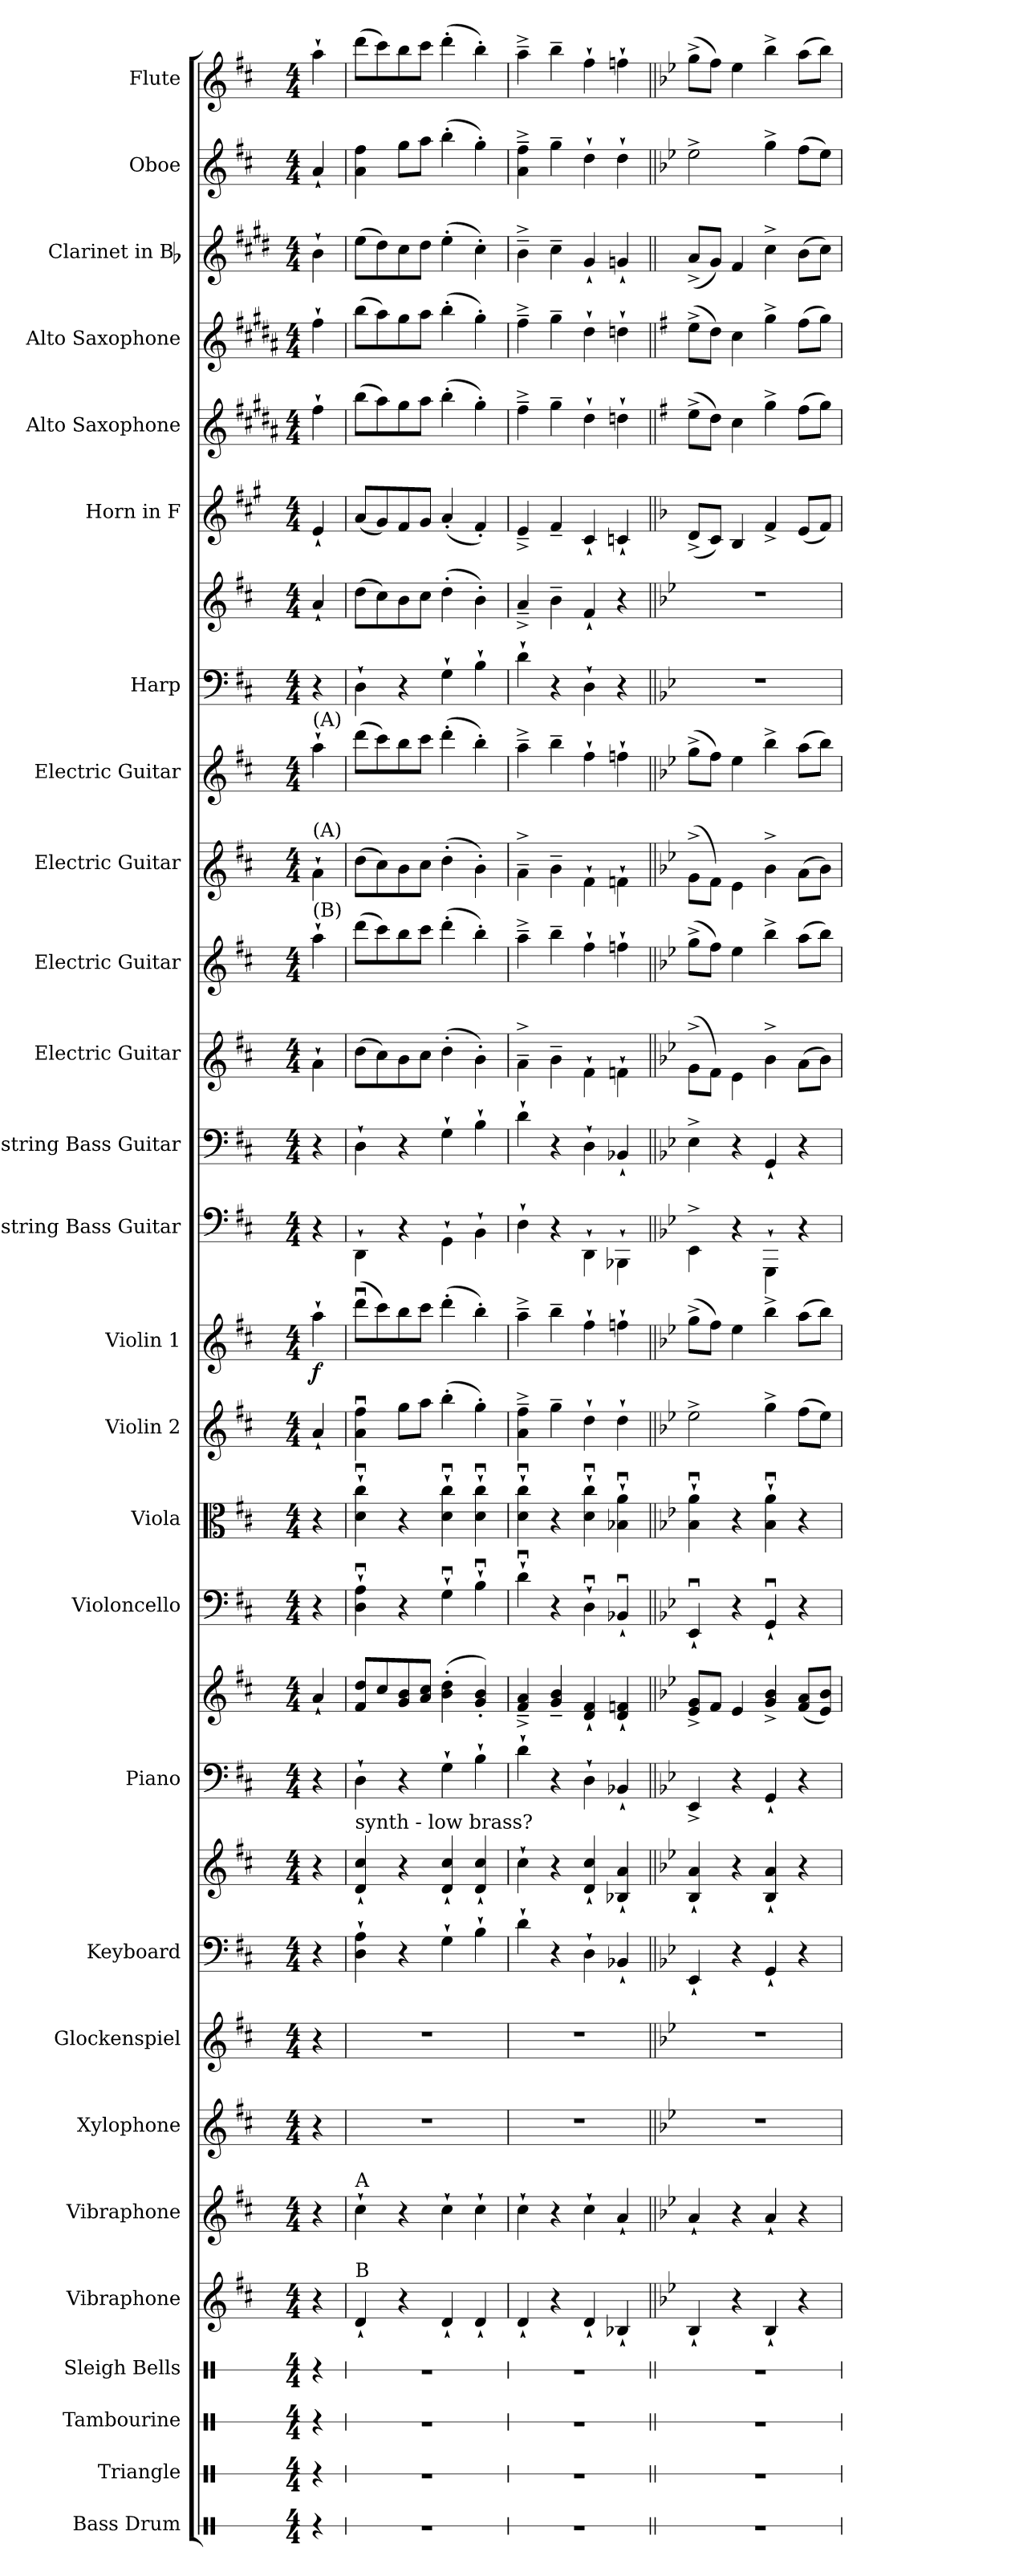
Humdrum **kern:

**kern	**kern	**kern	**kern	**kern	**kern	**kern	**kern	**kern	**kern	**kern	**kern	**kern	**kern	**kern	**kern	**dynam	**kern	**kern	**kern	**kern	**kern	**kern	**kern	**kern	**kern	**kern	**kern	**kern	**kern	**kern
*part27	*part26	*part25	*part24	*part23	*part22	*part21	*part20	*part19	*part19	*part18	*part18	*part17	*part16	*part15	*part14	*part14	*part13	*part12	*part11	*part10	*part9	*part8	*part7	*part7	*part6	*part5	*part4	*part3	*part2	*part1
*staff30	*staff29	*staff28	*staff27	*staff26	*staff25	*staff24	*staff23	*staff22	*staff21	*staff20	*staff19	*staff18	*staff17	*staff16	*staff15	*staff15	*staff14	*staff13	*staff12	*staff11	*staff10	*staff9	*staff8	*staff7	*staff6	*staff5	*staff4	*staff3	*staff2	*staff1
*I"Bass Drum	*I"Triangle	*I"Tambourine	*I"Sleigh Bells	*I"Vibraphone	*I"Vibraphone	*I"Xylophone	*I"Glockenspiel	*I"Keyboard	*	*I"Piano	*	*I"Violoncello	*I"Viola	*I"Violin 2	*I"Violin 1	*	*I"4-string Bass Guitar	*I"4-string Bass Guitar	*I"Electric Guitar	*I"Electric Guitar	*I"Electric Guitar	*I"Electric Guitar	*I"Harp	*	*I"Horn in F	*I"Alto Saxophone	*I"Alto Saxophone	*I"Clarinet in Bb	*I"Oboe	*I"Flute
*I'B. D.	*I'Tri.	*I'Tamb.	*I'S.Bells	*I'Vib.	*I'Vib.	*I'Xyl.	*I'Glock.	*I'Kbd.	*	*I'Pno.	*	*I'Vc.	*I'Vla.	*I'Vln. 2	*I'Vln. 1	*	*I'Bass	*I'Bass	*I'E. Gtr.	*I'E. Gtr.	*I'E. Gtr.	*I'E. Gtr.	*I'Hp.	*	*I'Hn.	*I'Alto Sax.	*I'Alto Sax.	*I'Cl.	*I'Ob.	*I'Fl.
*stria1	*stria1	*stria1	*stria1	*	*	*	*	*	*	*	*	*	*	*	*	*	*stria4	*	*stria6	*	*stria6	*	*	*	*	*	*	*	*	*
*clefX	*clefX	*clefX	*clefX	*clefG2	*clefG2	*clefG2	*clefG2	*clefF4	*clefG2	*clefF4	*clefG2	*clefF4	*clefC3	*clefG2	*clefG2	*	*	*clefF4	*	*clefG2	*	*clefG2	*clefF4	*clefG2	*clefG2	*clefG2	*clefG2	*clefG2	*clefG2	*clefG2
*	*	*	*	*	*	*ITrd-7c-12	*ITrd-14c-24	*	*	*	*	*	*	*	*	*	*	*ITrd7c12	*	*ITrd7c12	*	*ITrd7c12	*	*	*ITrd4c7	*ITrd5c9	*ITrd5c9	*ITrd1c2	*	*
*k[]	*k[]	*k[]	*k[]	*k[f#c#]	*k[f#c#]	*k[f#c#]	*k[f#c#]	*k[f#c#]	*k[f#c#]	*k[f#c#]	*k[f#c#]	*k[f#c#]	*k[f#c#]	*k[f#c#]	*k[f#c#]	*	*k[f#c#]	*k[f#c#]	*k[f#c#]	*k[f#c#]	*k[f#c#]	*k[f#c#]	*k[f#c#]	*k[f#c#]	*k[f#c#]	*k[f#c#]	*k[f#c#]	*k[f#c#]	*k[f#c#]	*k[f#c#]
*	*	*	*	*D:	*D:	*D:	*D:	*D:	*D:	*D:	*D:	*D:	*D:	*D:	*D:	*	*D:	*D:	*D:	*D:	*D:	*D:	*D:	*D:	*D:	*D:	*D:	*D:	*D:	*D:
*M4/4	*M4/4	*M4/4	*M4/4	*M4/4	*M4/4	*M4/4	*M4/4	*M4/4	*M4/4	*M4/4	*M4/4	*M4/4	*M4/4	*M4/4	*M4/4	*	*M4/4	*M4/4	*M4/4	*M4/4	*M4/4	*M4/4	*M4/4	*M4/4	*M4/4	*M4/4	*M4/4	*M4/4	*M4/4	*M4/4
*MM100	*MM100	*MM100	*MM100	*MM100	*MM100	*MM100	*MM100	*MM100	*MM100	*MM100	*MM100	*MM100	*MM100	*MM100	*MM100	*	*MM100	*MM100	*MM100	*MM100	*MM100	*MM100	*MM100	*MM100	*MM100	*MM100	*MM100	*MM100	*MM100	*MM100
=1	=1	=1	=1	=1	=1	=1	=1	=1	=1	=1	=1	=1	=1	=1	=1	=1	=1	=1	=1	=1	=1	=1	=1	=1	=1	=1	=1	=1	=1	=1
!	!	!	!	!	!	!	!	!	!	!	!	!	!	!	!	!	!	!	!	!	!	!LO:TX:a:t=(A)	!	!	!	!	!	!	!	!
!	!	!	!	!	!	!	!	!	!	!	!	!	!	!	!	!	!	!	!	!	!LO:TX:a:t=(A)	!	!	!	!	!	!	!	!	!
!	!	!	!	!	!	!	!	!	!	!	!	!	!	!	!	!	!	!	!	!LO:TX:a:t=(B)	!	!	!	!	!	!	!	!	!	!
!	!	!	!	!	!	!	!	!	!	!	!	!	!	!	!	!LO:DY:b	!	!	!	!	!	!	!	!	!	!	!	!	!	!
4r	4r	4r	4r	4r	4r	4r	4r	4r	4r	4r	4a`/	4r	4r	4a`/	4aa`\	f	4r	4r	4a`\	4a`\	4a`\	4a`\	4r	4a`/	4A`/	4a`\	4a`\	4a`\	4a`/	4aa`\
=2	=2	=2	=2	=2	=2	=2	=2	=2	=2	=2	=2	=2	=2	=2	=2	=2	=2	=2	=2	=2	=2	=2	=2	=2	=2	=2	=2	=2	=2	=2
!	!	!	!	!	!	!	!	!	!LO:TX:a:t=synth - low brass?	!	!	!	!	!	!	!	!	!	!	!	!	!	!	!	!	!	!	!	!	!
!	!	!	!	!	!LO:TX:a:t=A	!	!	!	!	!	!	!	!	!	!	!	!	!	!	!	!	!	!	!	!	!	!	!	!	!
!	!	!	!	!LO:TX:a:t=B	!	!	!	!	!	!	!	!	!	!	!	!	!	!	!	!	!	!	!	!	!	!	!	!	!	!
1r	1r	1r	1r	4d`/	4cc#`\	1r	1r	4D\` 4A\`	4d/` 4cc#/`	4D`\	8f#/ 8dd/L	4D\u` 4A\u`	4d\u` 4cc#\u`	4a\u 4ff#\u	(>8dddu\L	.	4DD`\	4DD`\	(>8dd\L	(>8dd\L	(>8dd\L	(>8dd\L	4D`\	(>8dd\L	(<8d/L	(>8dd\L	(>8dd\L	(>8dd\L	4a\ 4ff#\	(>8ddd\L
.	.	.	.	.	.	.	.	.	.	.	8cc#/	.	.	.	8ccc#\)	.	.	.	8cc#\)	8cc#\)	8cc#\)	8cc#\)	.	8cc#\)	8c#/)	8cc#\)	8cc#\)	8cc#\)	.	8ccc#\)
.	.	.	.	4r	4r	.	.	4r	4r	4r	8g/ 8b/	4r	4r	8gg\L	8bb\	.	4r	4r	8b\	8b\	8b\	8b\	4r	8b\	8B/	8b\	8b\	8b\	8gg\L	8bb\
.	.	.	.	.	.	.	.	.	.	.	8a/ 8cc#/J	.	.	8aa\J	8ccc#\J	.	.	.	8cc#\J	8cc#\J	8cc#\J	8cc#\J	.	8cc#\J	8c#/J	8cc#\J	8cc#\J	8cc#\J	8aa\J	8ccc#\J
.	.	.	.	4d`/	4cc#`\	.	.	4G`\	4d/` 4cc#/`	4G`\	(>4b\' 4dd\'	4Gu`\	4d\u` 4cc#\u`	(>4bb'\	(>4ddd'\	.	4GG`\	4GG`\	(>4dd'\	(>4dd'\	(>4dd'\	(>4dd'\	4G`\	(>4dd'\	(<4d'/	(>4dd'\	(>4dd'\	(>4dd'\	(>4bb'\	(>4ddd'\
.	.	.	.	4d`/	4cc#`\	.	.	4B`\	4d/` 4cc#/`	4B`\	4g/' 4b/')	4Bu`\	4d\u` 4cc#\u`	4gg'\)	4bb'\)	.	4BB`\	4BB`\	4b'\)	4b'\)	4b'\)	4b'\)	4B`\	4b'\)	4B'/)	4b'\)	4b'\)	4b'\)	4gg'\)	4bb'\)
=3	=3	=3	=3	=3	=3	=3	=3	=3	=3	=3	=3	=3	=3	=3	=3	=3	=3	=3	=3	=3	=3	=3	=3	=3	=3	=3	=3	=3	=3	=3
1r	1r	1r	1r	4d`/	4cc#`\	1r	1r	4d`\	4cc#`\	4d`\	4f#/~^ 4a/~^	4du`\	4d\u` 4cc#\u`	4a\~^ 4ff#\~^	4aa~^\	.	4D`\	4D`\	4a~^\	4a~^\	4a~^\	4a~^\	4d`\	4a~^/	4A~^/	4a~^\	4a~^\	4a~^\	4a\~^ 4ff#\~^	4aa~^\
.	.	.	.	4r	4r	.	.	4r	4r	4r	4g/~ 4b/~	4r	4r	4gg~\	4bb~\	.	4r	4r	4b~\	4b~\	4b~\	4b~\	4r	4b~\	4B~/	4b~\	4b~\	4b~\	4gg~\	4bb~\
.	.	.	.	4d`/	4cc#`\	.	.	4D`\	4d/` 4cc#/`	4D`\	4d/` 4f#/`	4Du`\	4d\u` 4cc#\u`	4dd`\	4ff#`\	.	4DD`\	4DD`\	4f#`\	4f#`\	4f#`\	4f#`\	4D`\	4f#`/	4F#`/	4f#`\	4f#`\	4f#`/	4dd`\	4ff#`\
.	.	.	.	4B-X`/	4a`/	.	.	4BB-X`/	4B-X/` 4a/`	4BB-X`/	4d/` 4fn/`	4BB-Xu`/	4B-X\u` 4a\u`	4dd`\	4ffn`\	.	4BBB-`\	4BBB-X`/	4f`\	4fn`\	4f`\	4fn`\	4r	4r	4Fn`/	4fn`\	4fn`\	4fn`/	4dd`\	4ffn`\
=4||	=4||	=4||	=4||	=4||	=4||	=4||	=4||	=4||	=4||	=4||	=4||	=4||	=4||	=4||	=4||	=4||	=4||	=4||	=4||	=4||	=4||	=4||	=4||	=4||	=4||	=4||	=4||	=4||	=4||	=4||
*	*	*	*	*k[b-e-]	*k[b-e-]	*k[b-e-]	*k[b-e-]	*k[b-e-]	*k[b-e-]	*k[b-e-]	*k[b-e-]	*k[b-e-]	*k[b-e-]	*k[b-e-]	*k[b-e-]	*	*k[b-e-]	*k[b-e-]	*k[b-e-]	*k[b-e-]	*k[b-e-]	*k[b-e-]	*k[b-e-]	*k[b-e-]	*k[b-e-]	*k[b-e-]	*k[b-e-]	*k[b-e-]	*k[b-e-]	*k[b-e-]
*	*	*	*	*B-:	*B-:	*B-:	*B-:	*B-:	*B-:	*B-:	*B-:	*B-:	*B-:	*B-:	*B-:	*	*B-:	*B-:	*B-:	*B-:	*B-:	*B-:	*B-:	*B-:	*B-:	*B-:	*B-:	*B-:	*B-:	*B-:
1r	1r	1r	1r	4B-`/	4a`/	1r	1r	4EE-`/	4B-/` 4a/`	4EE-^/	8e-/^ 8g/^L	4EE-u`/	4B-\u` 4a\u`	2ee-^\	(>8gg^\L	.	4EE-^\	4EE-^\	(>8g^\L	(>8g^\L	(>8g^\L	(>8g^\L	1r	1r	(<8G^/L	(>8g^\L	(>8g^\L	(<8g^/L	2ee-^\	(>8gg^\L
.	.	.	.	.	.	.	.	.	.	.	8f/J	.	.	.	8ff\J)	.	.	.	8f\J)	8f\J)	8f\J)	8f\J)	.	.	8F/J)	8f\J)	8f\J)	8f/J)	.	8ff\J)
.	.	.	.	4r	4r	.	.	4r	4r	4r	4e-/	4r	4r	.	4ee-\	.	4r	4r	4e-\	4e-\	4e-\	4e-\	.	.	4E-/	4e-\	4e-\	4e-/	.	4ee-\
.	.	.	.	4B-`/	4a`/	.	.	4GG`/	4B-/` 4a/`	4GG`/	4g/^ 4b-/^	4GGu`/	4B-\u` 4a\u`	4gg^\	4bb-^\	.	4GGG`\	4GGG`/	4b-^\	4b-^\	4b-^\	4b-^\	.	.	4B-^/	4b-^\	4b-^\	4b-^\	4gg^\	4bb-^\
.	.	.	.	4r	4r	.	.	4r	4r	4r	(<8f/ 8a/L	4r	4r	(>8ff\L	(>8aa\L	.	4r	4r	(>8a\L	(>8a\L	(>8a\L	(>8a\L	.	.	(<8A/L	(>8a\L	(>8a\L	(>8a\L	(>8ff\L	(>8aa\L
.	.	.	.	.	.	.	.	.	.	.	8e-/ 8b-/J)	.	.	8ee-\J)	8bb-\J)	.	.	.	8b-\J)	8b-\J)	8b-\J)	8b-\J)	.	.	8B-/J)	8b-\J)	8b-\J)	8b-\J)	8ee-\J)	8bb-\J)
=	=	=	=	=	=	=	=	=	=	=	=	=	=	=	=	=	=	=	=	=	=	=	=	=	=	=	=	=	=	=
*-	*-	*-	*-	*-	*-	*-	*-	*-	*-	*-	*-	*-	*-	*-	*-	*-	*-	*-	*-	*-	*-	*-	*-	*-	*-	*-	*-	*-	*-	*-
